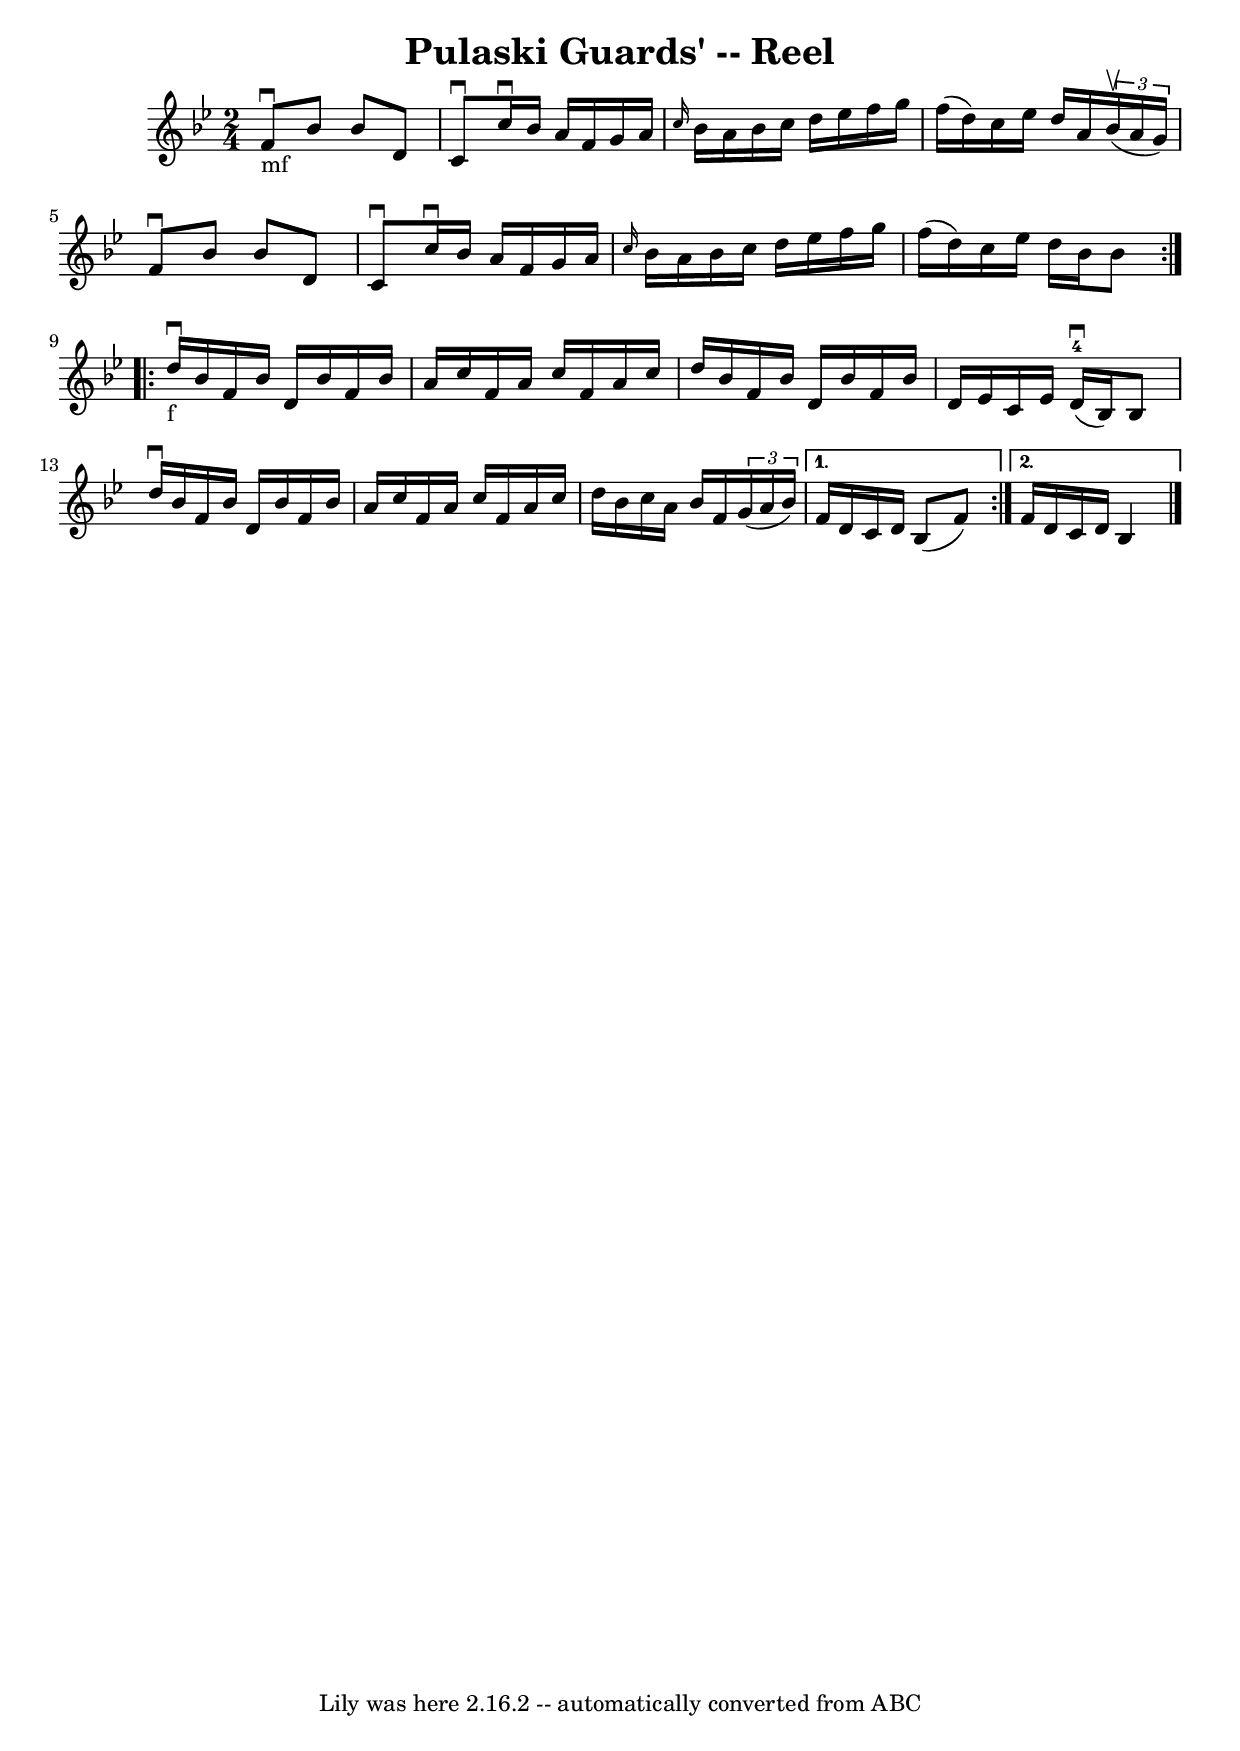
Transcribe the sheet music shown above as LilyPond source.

\version "2.16.2"
\include "Mammoth.ily"
\header {
  %% book = "Ryan's Mammoth Collection"
  crossRefNumber = "1"
  footnotes = "\\\\296"
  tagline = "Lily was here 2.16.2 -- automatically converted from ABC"
  title = "Pulaski Guards' -- Reel"

}
voicedefault =  {



  \repeat volta 2 {

    \time 2/4 
    \key bes \major f'8_"mf"^\downbow bes'8 bes'8 d'8    
    |
    c'8^\downbow c''16^\downbow bes'16 a'16 f'16 g'16    
    a'16    |
    \grace { c''16  
	   } bes'16 a'16 bes'16 c''16    
    d''16 ees''16 f''16 g''16    |
    f''16 (d''16) c''16    
    ees''16 d''16 a'16    \times 2/3 { bes'16^\upbow(a'16 g'16) 
				     } 
    |
    f'8^\downbow bes'8 bes'8 d'8    |
    c'8 
    ^\downbow c''16^\downbow bes'16 a'16 f'16 g'16 a'16    
    |
    \grace { c''16  
	   } bes'16 a'16 bes'16 c''16 d''16    
    ees''16 f''16 g''16    |
    f''16 (d''16) c''16 ees''16  
    d''16 bes'16 bes'8    
  }     
  \repeat volta 2 {
    d''16_"f"^\downbow   
    bes'16 f'16 bes'16 d'16 bes'16 f'16 bes'16    |
    a'16 
    c''16 f'16 a'16 c''16 f'16 a'16 c''16    |
    d''16  
    bes'16 f'16 bes'16 d'16 bes'16 f'16 bes'16    |
    
    d'16 ees'16 c'16 ees'16 d'16-4^\downbow(bes16) bes8    
    |
    d''16^\downbow bes'16 f'16 bes'16 d'16 bes'16    
    f'16 bes'16    |
    a'16 c''16 f'16 a'16 c''16 f'16    
    a'16 c''16    |
    d''16 bes'16 c''16 a'16 bes'16 f'16  
    \times 2/3 { g'16 (a'16 bes'16) 
	       }   
  } \alternative{{ f'16    
		   d'16 c'16 d'16 bes8 (f'8)   
		 } { f'16 d'16 c'16 d'16   
		     bes4  \bar "|."   
		   }
	       }

}

\score{
  <<

    \context Staff="default"
    {
      \voicedefault 
      
    }

  >>
  \layout {
    
  }
  \midi {
  }

}
